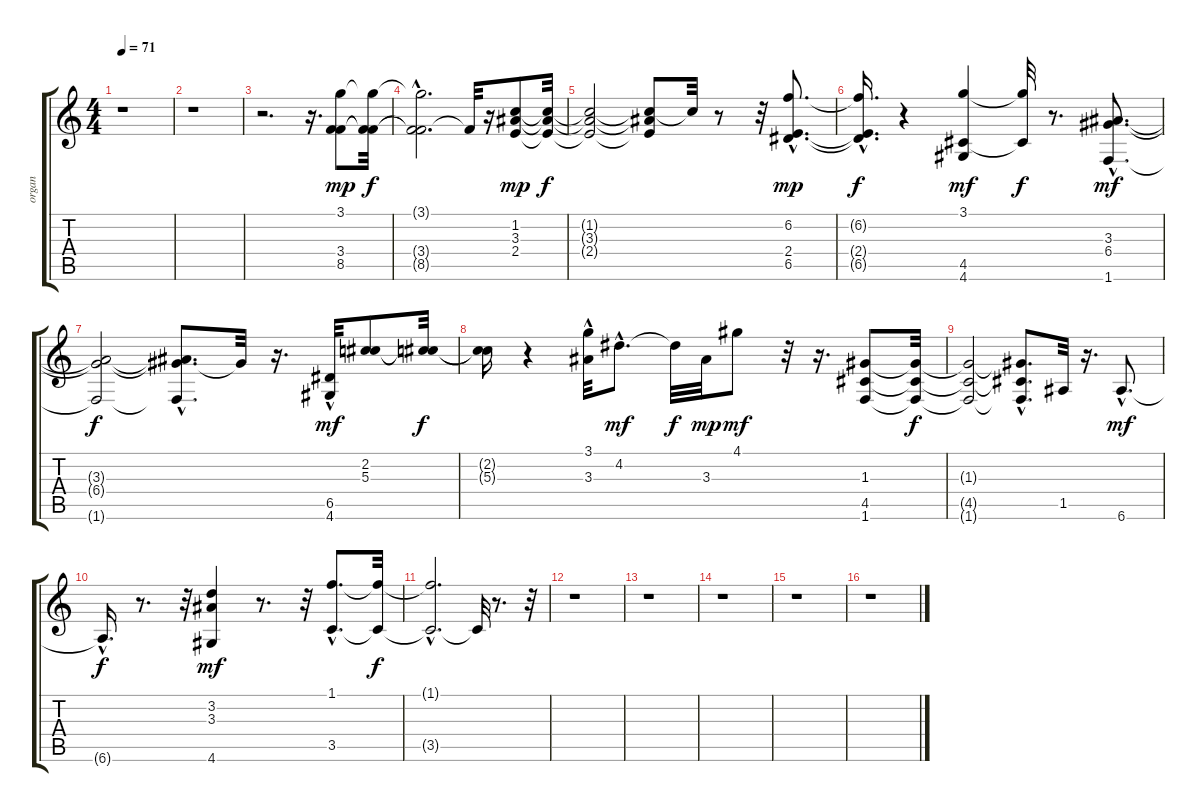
\track ("organ" "organ") {instrument acousticguitarnylon}
\staff {score tabs}
\tuning (E4 B3 G3 D3 A2 E2) {hide}
\ts (4 4)
\tempo 71
\clef g2
\ks c
r.1{dy mp} |
r.1 |
r.2{d} r.16{d} (3.1 3.4 8.5).8 (3.1{t} 3.4{t} 8.5{t}).32{dy f} |
(3.1{hac t} 3.4{hac t} 8.5{t}).2{d} 3.4{t}.32 r.16 (1.2 3.3 2.4).8{dy mp} (1.2{t} 3.3{t} 2.4{t}).32{dy f} |
(1.2{t} 3.3{t} 2.4{t}).2 (1.2{t} 3.3{t} 2.4{t}).8 1.2{t}.32 r.8 r.32 (6.2{hac} 2.4{hac} 6.5{hac}).8{d dy mp} |
(6.2{hac t} 2.4{hac t} 6.5{hac t}).16{d dy f} r.4 (3.1 4.5 4.6).4{dy mf} (3.1{t} 4.5{t}).32{dy f} r.8{d} (3.3{hac} 6.4{hac} 1.6{hac}).8{d dy mf} |
(3.3{t} 6.4{t} 1.6{t}).2{dy f} (3.3{hac t} 6.4{hac t} 1.6{hac t}).8{d} 6.4{t}.32 r.16{d} (6.5{hac} 4.6).32{dy mf} (2.2 5.3).8 (2.2{t} 5.3{t}).32{dy f} |
(2.2{t} 5.3{t}).16 r.4 (3.1{hac} 3.3{hac}).32 4.2{hac}.8{d dy mf} 4.2{t}.32{dy f} 3.3.32{dy mp} 4.1.8{dy mf} r.32 r.16{d} (1.3 4.5 1.6).8 (1.3{t} 4.5{t} 1.6{t}).32{dy f} |
(1.3{t} 4.5{t} 1.6{t}).2 (1.3{t} 4.5{t} 1.6{hac t}).8{d} 1.5.32 r.16{d} 6.6{hac}.8{d dy mf} |
6.6{hac t}.16{d dy f} r.8{d} r.32 (3.2 3.3 4.6).4{dy mf} r.8{d} r.32 (1.1{hac} 3.5{hac}).8{d} (1.1{t} 3.5{t}).32{dy f} |
(1.1{hac t} 3.5{hac t}).2{d} 3.5{t}.32 r.8{d} r.32 |
r.1 |
r.1 |
r.1 |
r.1 |
r.1
